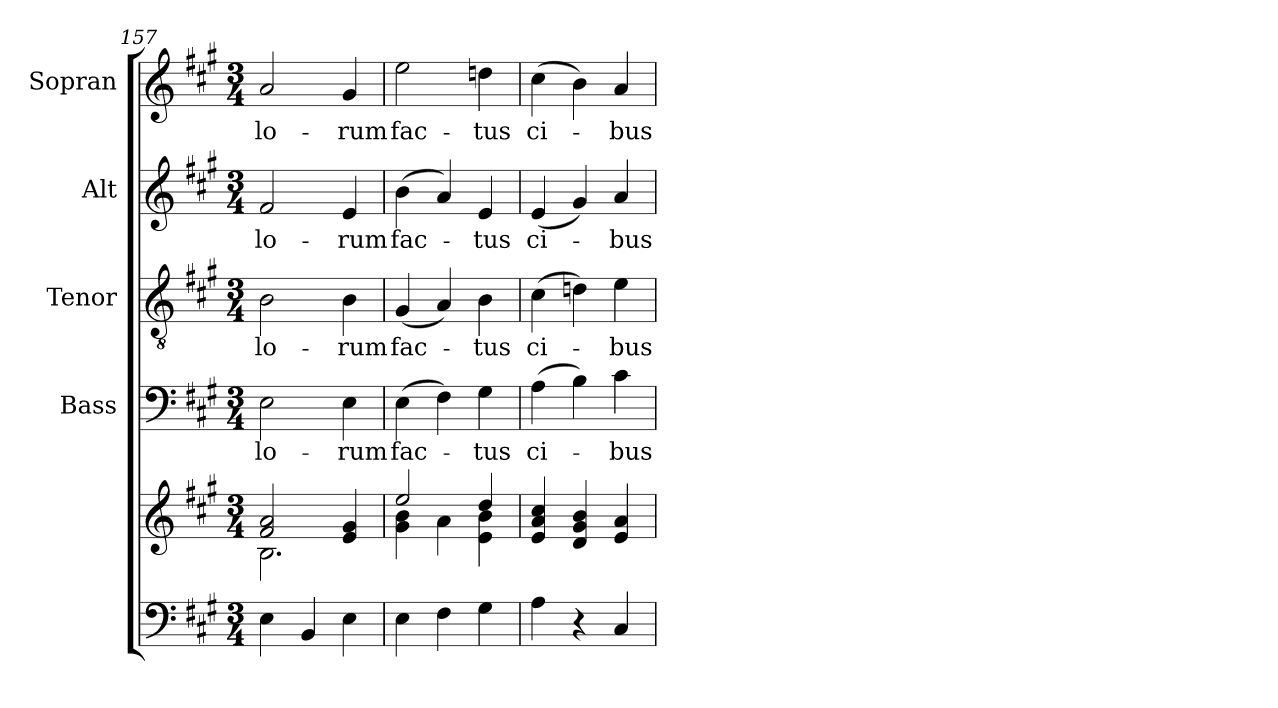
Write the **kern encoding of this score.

**kern	**kern	**kern	**text	**kern	**text	**kern	**text	**kern	**text
*part5	*part5	*part4	*part4	*part3	*part3	*part2	*part2	*part1	*part1
*staff6	*staff5	*staff4	*staff4	*staff3	*staff3	*staff2	*staff2	*staff1	*staff1
*	*	*I"Bass	*	*I"Tenor	*	*I"Alt	*	*I"Sopran	*
*	*	*I'B.	*	*I'T.	*	*I'A.	*	*I'S.	*
*clefF4	*clefG2	*clefF4	*	*clefGv2	*	*clefG2	*	*clefG2	*
*k[f#c#g#]	*k[f#c#g#]	*k[f#c#g#]	*	*k[f#c#g#]	*	*k[f#c#g#]	*	*k[f#c#g#]	*
*A:	*A:	*A:	*	*A:	*	*A:	*	*A:	*
*M3/4	*M3/4	*M3/4	*	*M3/4	*	*M3/4	*	*M3/4	*
=157	=157	=157	=157	=157	=157	=157	=157	=157	=157
*	*^	*	*	*	*	*	*	*	*
!	!	!	!	!LO:LY:b	!	!LO:LY:b	!	!LO:LY:b	!	!LO:LY:b
4E\	2f#/ 2a/	2.B\	2E\	-lo-	2B\	-lo-	2f#/	-lo-	2a/	-lo-
4BB/	.	.	.	.	.	.	.	.	.	.
!	!	!	!	!LO:LY:b	!	!LO:LY:b	!	!LO:LY:b	!	!LO:LY:b
4E\	4e/ 4g#/	.	4E\	-rum	4B\	-rum	4e/	-rum	4g#/	-rum
=158	=158	=158	=158	=158	=158	=158	=158	=158	=158	=158
!	!	!	!	!LO:LY:b	!	!LO:LY:b	!	!LO:LY:b	!	!LO:LY:b
4E\	2ee/	4g#\ 4b\	(>4E\	fac-	(<4G#/	fac-	(>4b\	fac-	2ee\	fac-
4F#\	.	4a\	4F#\)	.	4A/)	.	4a/)	.	.	.
!	!	!	!	!LO:LY:b	!	!LO:LY:b	!	!LO:LY:b	!	!LO:LY:b
4G#\	4dd/	4e\ 4b\	4G#\	-tus	4B\	-tus	4e/	-tus	4ddn\	-tus
!!LO:LB:g=z
=159	=159	=159	=159	=159	=159	=159	=159	=159	=159	=159
!	!	!	!	!LO:LY:b	!	!LO:LY:b	!	!LO:LY:b	!	!LO:LY:b
*	*v	*v	*	*	*	*	*	*	*	*
4A\	4e/ 4a/ 4cc#/	(>4A\	ci-	(>4c#\	ci-	(<4e/	ci-	(>4cc#\	ci-
4r	4d/ 4g#/ 4b/	4B\)	.	4dn\)	.	4g#/)	.	4b\)	.
!	!	!	!LO:LY:b	!	!LO:LY:b	!	!LO:LY:b	!	!LO:LY:b
4C#/	4e/ 4a/	4c#\	-bus	4e\	-bus	4a/	-bus	4a/	-bus
=	=	=	=	=	=	=	=	=	=
*-	*-	*-	*-	*-	*-	*-	*-	*-	*-
